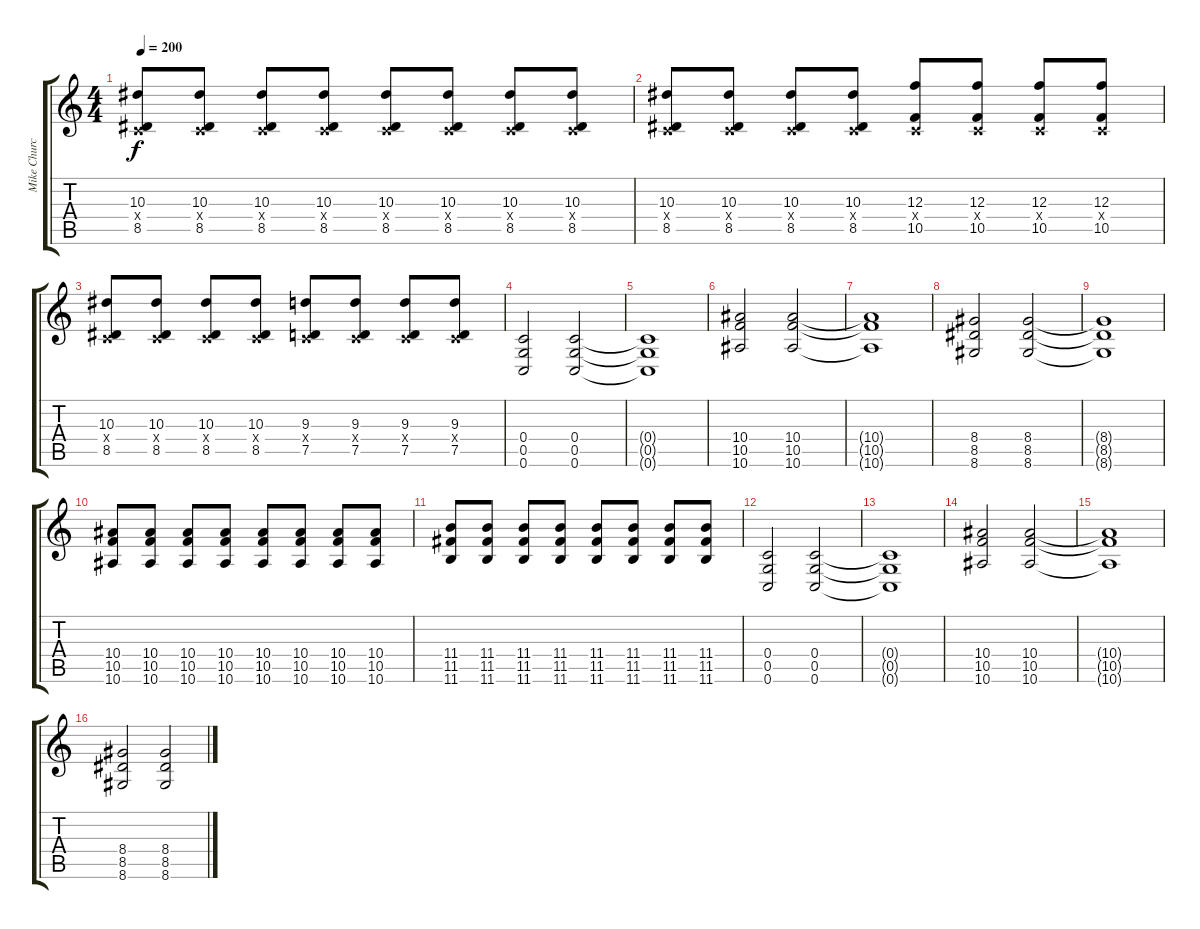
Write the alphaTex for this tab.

\track ("Mike Church" "Mike Churc") {instrument distortionguitar}
\staff {score tabs}
\tuning (D4 A4 F3 C3 G2 C2) {hide}
\ts (4 4)
\tempo 200
\clef g2
\ks c
(10.3 0.4{x} 8.5).8{dy f} (10.3 0.4{x} 8.5).8 (10.3 0.4{x} 8.5).8 (10.3 0.4{x} 8.5).8 (10.3 0.4{x} 8.5).8 (10.3 0.4{x} 8.5).8 (10.3 0.4{x} 8.5).8 (10.3 0.4{x} 8.5).8 |
(10.3 0.4{x} 8.5).8 (10.3 0.4{x} 8.5).8 (10.3 0.4{x} 8.5).8 (10.3 0.4{x} 8.5).8 (12.3 0.4{x} 10.5).8 (12.3 0.4{x} 10.5).8 (12.3 0.4{x} 10.5).8 (12.3 0.4{x} 10.5).8 |
(10.3 0.4{x} 8.5).8 (10.3 0.4{x} 8.5).8 (10.3 0.4{x} 8.5).8 (10.3 0.4{x} 8.5).8 (9.3 0.4{x} 7.5).8 (9.3 0.4{x} 7.5).8 (9.3 0.4{x} 7.5).8 (9.3 0.4{x} 7.5).8 |
(0.4 0.5 0.6).2{balance 8} (0.4 0.5 0.6).2 |
(0.4{t} 0.5{t} 0.6{t}).1 |
(10.4 10.5 10.6).2 (10.4 10.5 10.6).2 |
(10.4{t} 10.5{t} 10.6{t}).1 |
(8.4 8.5 8.6).2 (8.4 8.5 8.6).2 |
(8.4{t} 8.5{t} 8.6{t}).1 |
(10.4 10.5 10.6).8 (10.4 10.5 10.6).8 (10.4 10.5 10.6).8 (10.4 10.5 10.6).8 (10.4 10.5 10.6).8 (10.4 10.5 10.6).8 (10.4 10.5 10.6).8 (10.4 10.5 10.6).8 |
(11.4 11.5 11.6).8 (11.4 11.5 11.6).8 (11.4 11.5 11.6).8 (11.4 11.5 11.6).8 (11.4 11.5 11.6).8 (11.4 11.5 11.6).8 (11.4 11.5 11.6).8 (11.4 11.5 11.6).8 |
(0.4 0.5 0.6).2 (0.4 0.5 0.6).2 |
(0.4{t} 0.5{t} 0.6{t}).1 |
(10.4 10.5 10.6).2 (10.4 10.5 10.6).2 |
(10.4{t} 10.5{t} 10.6{t}).1 |
(8.4 8.5 8.6).2 (8.4 8.5 8.6).2
